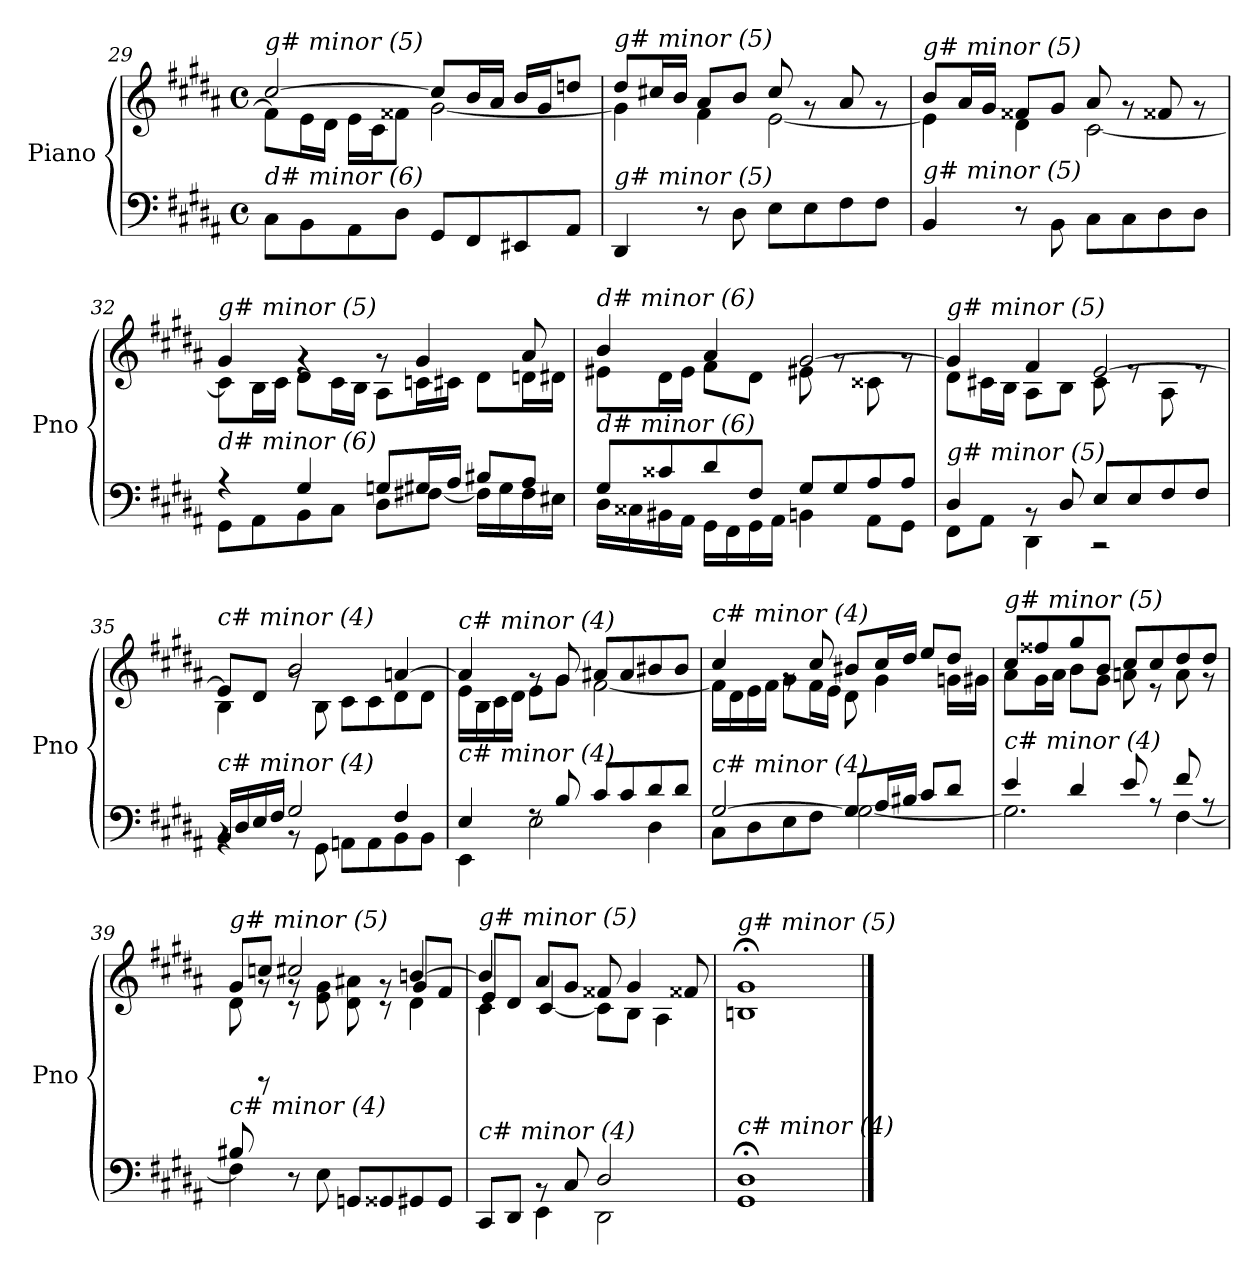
**kern	**kern
*part1	*part1
*staff2	*staff1
*I"Piano	*
*I'Pno	*
!!LO:LB:g=z
*clefF4	*clefG2
*k[f#c#g#d#a#]	*k[f#c#g#d#a#]
*M4/4	*M4/4
*met(c)	*met(c)
=29	=29
*	*^
!	!LO:TX:i:t=g# minor (5)	!
!LO:TX:i:t=d# minor (6)	!	!
8C#\L	[2cc#/	8f#\L]
8BB\	.	16e\L
.	.	16d#\JJ
8AA#\	.	16e\LL
.	.	16c#\J
8D#\J	.	8f##X\J
8GG#/L	8cc#/L]	[2g#\
8FF#/	16b/L	.
.	16a#/JJ	.
8EE#X/	16b/LL	.
.	16g#/J	.
8AA#/J	8ddni/J	.
!!LO:LB:g=z	!!
=30	=30	=30
!	!LO:TX:i:t=g# minor (5)	!
!LO:TX:i:t=g# minor (5)	!	!
4DD#/	8dd#/L	4g#\]
.	16cc#X/L	.
.	16b/JJ	.
8r	8a#/L	4f#\
8D#\	8b/J	.
8E\L	8cc#/	[2e\
8E\	8rg	.
8F#\	8a#/	.
8F#\J	8rg	.
=31	=31	=31
!	!LO:TX:i:t=g# minor (5)	!
!LO:TX:i:t=g# minor (5)	!	!
4BB/	8b/L	4e\]
.	16a#/L	.
.	16g#/JJ	.
8r	8f##X/L	4d#\
8BB\	8g#/J	.
8C#\L	8a#/	[2c#\
8C#\	8rg	.
8D#\	8f##X/	.
8D#\J	8rg	.
=32	=32	=32
*^	*	*
!	!	!LO:TX:i:t=g# minor (5)	!
!LO:TX:i:t=d# minor (6)	!	!	!
4r	8GG#\L	4g#/	8c#\L]
.	8AA#\	.	16B\L
.	.	.	16c#\JJ
4G#/	8BB\	4rg	8d#\L
.	8C#\J	.	16c#\L
.	.	.	16B\JJ
8Gni/L	8D#\L	8rg	8A#\L
16G#/L	[8F#X\J	4g#/	16cni\L
16A#/JJ	.	.	16c#\JJ
8B#X/L	16F#\LL]	.	8d#\L
.	16G#\	.	.
8A#/J	16F#\	8a#/	16dni\L
.	16E#X\JJ	.	16d#\JJ
!!LO:LB:g=z	!!
=33	=33	=33	=33
!	!	!LO:TX:i:t=d# minor (6)	!
!LO:TX:i:t=d# minor (6)	!	!	!
8G#/L	16D#\LL	4b/	8e#X\L
.	16C##X\	.	.
8c##X/	16BB#X\	.	16d#\L
.	16AA#\JJ	.	16e#\JJ
8d#/	16GG#\LL	4a#/	8f#\L
.	16FF#\	.	.
8F#/J	16GG#\	.	8d#\J
.	16AA#\JJ	.	.
8G#/L	4BBn\	[2g#/	8e#X\
8G#/	.	.	8rg
8A#/	8AA#\L	.	8c##X\
8A#/J	8GG#\J	.	8rg
=34	=34	=34	=34
!	!	!LO:TX:i:t=g# minor (5)	!
!LO:TX:i:t=g# minor (5)	!	!	!
4D#/	8FF#\L	4g#/]	8d#\L
.	8AA#\J	.	16c#X\L
.	.	.	16B\JJ
8rBB	4DD#\	4f#/	8A#\L
8D#/	.	.	8B\J
8E/L	2r	[2e/	8c#\
8E/	.	.	8re
8F#/	.	.	8A#\
8F#/J	.	.	8re
=35	=35	=35	=35
!	!	!LO:TX:i:t=c# minor (4)	!
!LO:TX:i:t=c# minor (4)	!	!	!
16BB/LL	4rBB	8e/L]	4B\
16D#/	.	.	.
16E/	.	8d#/J	.
16F#/JJ	.	.	.
2G#/	8rBB	2b/	8rg
.	8GG#\	.	8B\
.	8AAn\L	.	8c#\L
.	8AA\	.	8c#\
4F#/	8BB\	[4an/	8d#\
.	8BB\J	.	8d#\J
!!LO:LB:g=z	!!
=36	=36	=36	=36
!	!	!LO:TX:i:t=c# minor (4)	!
!LO:TX:i:t=c# minor (4)	!	!	!
4E/	4EE\	4a/]	16e\LL
.	.	.	16B\
.	.	.	16c#\
.	.	.	16d#\JJ
8rF	2E\	8rg	8e\L
8B/	.	8g#/	8g#\J
8c#/L	.	8a#X/L	[2f#\
8c#/	.	8a#/	.
8d#/	4D#\	8b#X/	.
8d#/J	.	8b#/J	.
=37	=37	=37	=37
!	!	!LO:TX:i:t=c# minor (4)	!
!LO:TX:i:t=c# minor (4)	!	!	!
[2G#/	8C#\L	4cc#/	16f#\LL]
.	.	.	16d#\
.	8D#\	.	16e\
.	.	.	16f#\JJ
.	8E\	8rg	8g#\L
.	8F#\J	8cc#/	16f#\L
.	.	.	16e\JJ
8G#/L]	[2G#\	8b#X/L	8d#\
16A#/L	.	16cc#/L	4g#\
16B#X/JJ	.	16dd#/JJ	.
8c#/L	.	8ee/L	.
8d#/J	.	8dd#/J	16gni\LL
.	.	.	16g#\JJ
=38	=38	=38	=38
!	!	!LO:TX:i:t=g# minor (5)	!
!LO:TX:i:t=c# minor (4)	!	!	!
4e/	2.G#\]	8cc#/L	8a#\L
.	.	8ff##X/	16g#\L
.	.	.	16a#\JJ
4d#/	.	8gg#/	8b\L
.	.	8b/J	8g#\J
8e/	.	8cc#/L	8an\
8rA	.	8cc#/	8r
8f#/	[4F#\	8dd#/	8a\
8rA	.	8dd#/J	8r
!!LO:PB:g=z
=39	=39	=39	=39
*	*^	*^	*^
!	!	!	!LO:TX:i:t=g# minor (5)	!	!	!
!LO:TX:i:t=c# minor (4)	!	!	!	!	!	!
8B#X/	4ryy	4F#\]	8g#/L	8d#\	8ryy	4ryy
4ryy	.	.	8ccni/J	8rg	8rCC	.
.	8r	2.ryy	2cc#/	8rg	8rc	2.ryy
4ryy	8E\	.	.	8e\ 8g#\	4ryy	.
.	8GGni/L	.	.	8d#\ 8a#X\	.	.
4.ryy	8GG##i/	.	.	8rg	8rc	.
.	8GG#/	.	[4bn/	4d#\	8g#/L	.
.	8GG#/J	.	.	.	8f#/J	.
=40	=40	=40	=40	=40	=40	=40
!	!	!	!LO:TX:i:t=g# minor (5)	!	!	!
!LO:TX:i:t=c# minor (4)	!	!	!	!	!	!
4ryy	8CC#/L	4ryy	4b/]	4c#\	8e/L	4ryy
.	8DD#/J	.	.	.	8d#/J	.
2.ryy	8rBB	4EE\	8a#/L	[4c#/	2.ryy	2.ryy
.	8C#/	.	8g#/J	.	.	.
.	2D#/	2DD#\	8f##X/	8c#\L]	.	.
.	.	.	4g#/	8B\J	.	.
.	.	.	.	4A#\	.	.
.	.	.	8f##X/	.	.	.
*v	*v	*v	*	*	*	*
*	*v	*v	*v	*v
=41	=41
!	!LO:TX:i:t=g# minor (5)
!LO:TX:i:t=c# minor (4)	!
1GG#; 1D#;	1Bn;< 1g#;<
==	==
*-	*-
